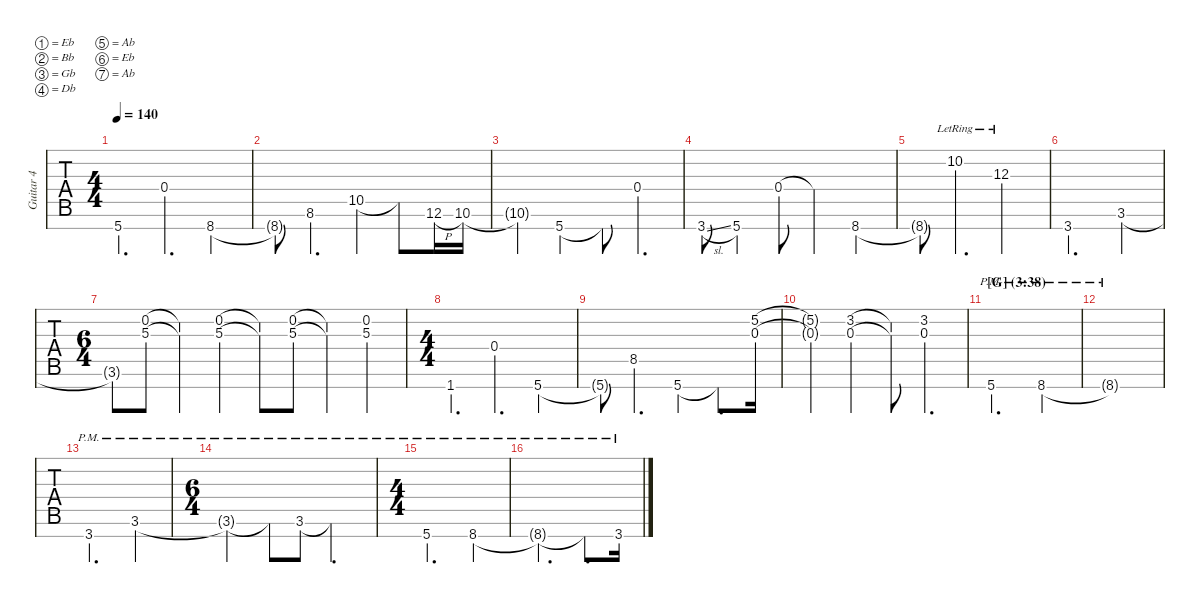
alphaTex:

\defaultSystemsLayout 4
\hideDynamics
\bracketExtendMode nobrackets
\multiTrackTrackNamePolicy allsystems
\firstSystemTrackNameMode fullname
\otherSystemsTrackNameMode fullname
\otherSystemsTrackNameOrientation horizontal
\track ("Guitar 4" "Guitar 4") {instrument overdrivenguitar}
\staff {tabs}
\tuning (Eb4 Bb3 Gb3 Db3 Ab2 Eb2 Ab1)
\ts (4 4)
\scale
1.02438
\tempo 140
\accidentals auto
\clef g2
\ottava regular
\simile none
\ks aminor
5.7{acc #}.4{d dy pp} 0.4{acc #}.4{d} 8.7.4 |
\scale
0.975622 8.7{t}.8 8.6.4{d} 10.5{acc #}.4 10.5{t acc #}.8 12.6{h acc #}.16 10.6{acc #}.16 |
\scale
1.02079 10.6{t acc #}.4 5.7{acc #}.4 5.7{t acc #}.8 0.4{acc #}.4{d} |
\scale
0.979207 3.7{sl}.8 5.7{acc #}.4 0.4{acc #}.8 0.4{t acc #}.4 8.7.4 |
\scale
1.02183 8.7{t}.8 10.2{lr acc #}.4{d} 12.3{lr acc #}.2 |
\scale
0.978168 3.7.2{d} 3.6{acc #}.4 |
\ts (6 4)
\scale
1.01956 3.6{t acc #}.8 (0.2{acc #} 5.3).8 (0.2{t acc #} 5.3{t}).4 (0.2{acc #} 5.3).4 (0.2{t acc #} 5.3{t}).8 (0.2{acc #} 5.3).8 (0.2{t acc #} 5.3{t}).4 (0.2{acc #} 5.3).4 |
\ts (4 4)
\scale
0.980442 1.7.4{d} 0.4{acc #}.4{d} 5.7{acc #}.4 |
\scale
1.02146 5.7{t acc #}.8 8.5.4{d} 5.7{acc #}.4 5.7{t acc #}.8{d} (0.3{acc #} 5.2{acc #}).16 |
\scale
0.978543 (0.3{t acc #} 5.2{t acc #}).4 (3.2{acc #} 0.3{acc #}).4 (3.2{t acc #} 0.3{t acc #}).8 (3.2{acc #} 0.3{acc #}).4{d} |
\section ("G" "(3:38)")
\scale
1.0265 5.7{pm acc #}.2{d dy mf} 8.7{pm}.4 |
\scale
0.973497 8.7{pm t}.1 |
\scale
1.01989 3.7{pm}.2{d} 3.6{pm acc #}.4 |
\ts (6 4)
\scale
0.980113 3.6{pm t acc #}.2 3.6{pm t acc #}.8 3.6{pm acc #}.8 3.6{pm t acc #}.2{d} |
\ts (4 4)
\scale
1.01948 5.7{pm acc #}.2{d} 8.7{pm}.4 |
\scale
0.980522 8.7{pm t}.2{d} 8.7{pm t}.8{d} 3.7{h pm}.16
